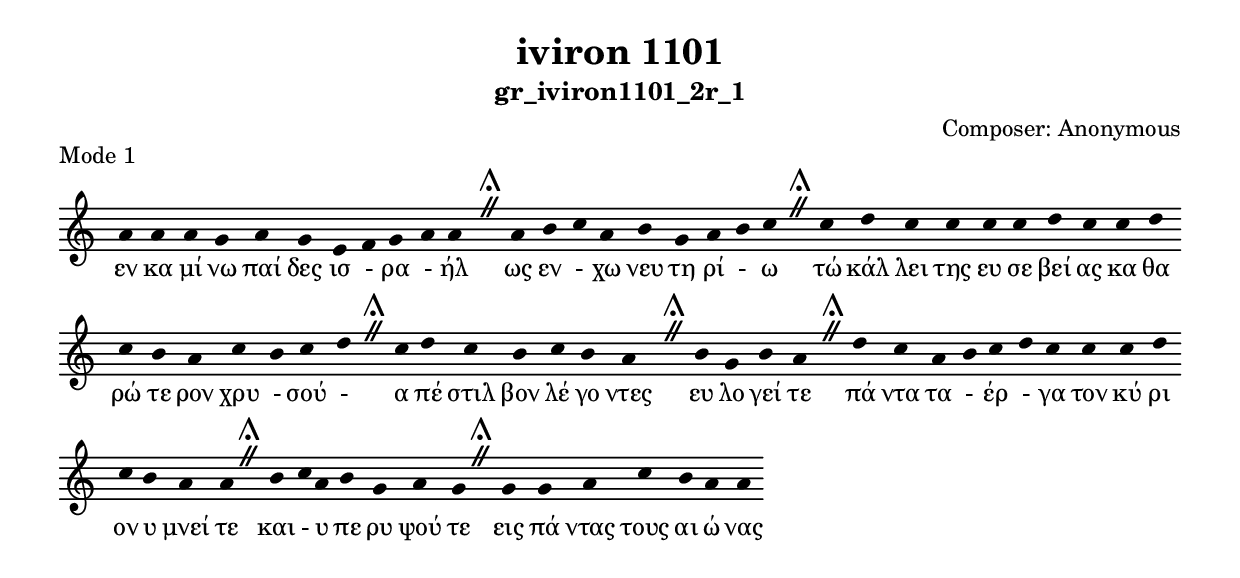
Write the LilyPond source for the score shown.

\include "gregorian.ly"

	\header {
 	  title = "iviron 1101"
	  subtitle = "gr_iviron1101_2r_1"
	  composer = "Composer: Αnonymous"
	  piece = "Mode 1"
	}

	chant = {
	  a'4 a'4 a'4 g'4 a'4 g'4 e'4 f'4 g'4 a'4 a'4 \divisioMaior
 a'4 b'4 c''4 a'4 b'4 g'4 a'4 b'4 c''4 \divisioMaior
 c''4 d''4 c''4 c''4 c''4 c''4 d''4 c''4 c''4 d''4 c''4 b'4 a'4 c''4 b'4 c''4 d''4 \divisioMaior
 c''4 d''4 c''4 b'4 c''4 b'4 a'4 \divisioMaior
 b'4 g'4 b'4 a'4 \divisioMaior
 d''4 c''4 a'4 b'4 c''4 d''4 c''4 c''4 c''4 d''4 c''4 b'4 a'4 a'4 \divisioMaior
 b'4 c''4 a'4 b'4 g'4 a'4 g'4 \divisioMaior
 g'4 g'4 a'4 c''4 b'4 a'4 a'4\finalis
	}

	verba = \lyricmode {εν κα μί νω παί δες ισ - ρα - ήλ 
ως εν - χω νευ τη ρί - ω 
τώ κάλ λει της ευ σε βεί ας κα θα ρώ τε ρον χρυ - σού - 
α πέ στιλ βον λέ γο ντες 
ευ λο γεί τε 
πά ντα τα - έρ - γα τον κύ ρι ον υ μνεί τε 
και - υ πε ρυ ψού τε 
εις πά ντας τους αι ώ νας 
	}


	\score {
	  \new Staff <<
	  \new Voice = "melody" \chant
	  \new Lyrics = "one" \lyricsto melody \verba
	  >>
	  \layout {
	    \context {
	      \Staff
	      \remove "Time_signature_engraver"
	      \remove "Bar_engraver"
	    }
	    \context {
	      \Voice
	      \remove "Stem_engraver"
	    }
	  }
	}